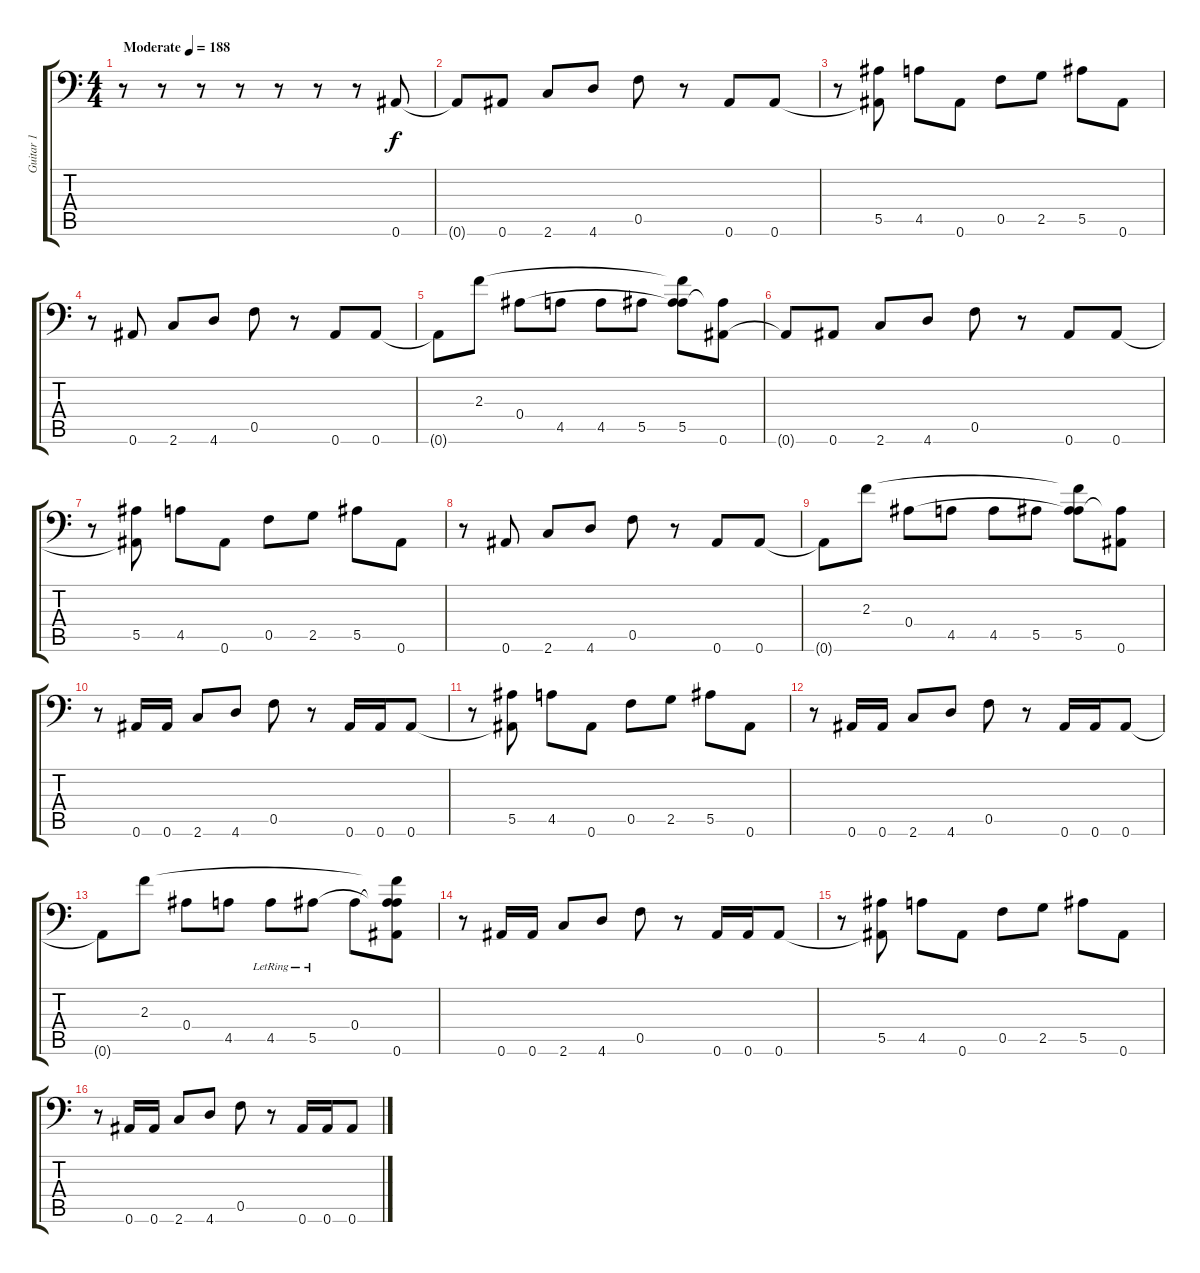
\track ("Guitar 1" "Guitar 1") {instrument distortionguitar}
\staff {score tabs}
\tuning (C4 G3 Eb3 Bb2 F2 Bb1) {hide}
\ts (4 4)
\tempo (188 "Moderate")
\clef f4
\ks c
r.8{dy f instrument distortionguitar} r.8 r.8 r.8 r.8 r.8 r.8 0.6.8 |
0.6{t}.8 0.6.8 2.6.8 4.6.8 0.5.8 r.8 0.6.8 0.6.8 |
r.8 (5.5 0.6{t}).8 4.5.8 0.6.8 0.5.8 2.5.8 5.5.8 0.6.8 |
r.8 0.6.8 2.6.8 4.6.8 0.5.8 r.8 0.6.8 0.6.8 |
0.6{t}.8 2.3.8 0.4.8 4.5.8 4.5.8 5.5.8 (2.3{t} 0.4{t} 5.5).8 (5.5{t} 0.6).8 |
0.6{t}.8 0.6.8 2.6.8 4.6.8 0.5.8 r.8 0.6.8 0.6.8 |
r.8 (5.5 0.6{t}).8 4.5.8 0.6.8 0.5.8 2.5.8 5.5.8 0.6.8 |
r.8 0.6.8 2.6.8 4.6.8 0.5.8 r.8 0.6.8 0.6.8 |
0.6{t}.8 2.3.8 0.4.8 4.5.8 4.5.8 5.5.8 (2.3{t} 0.4{t} 5.5).8 (5.5{t} 0.6).8 |
r.8 0.6.16 0.6.16 2.6.8 4.6.8 0.5.8 r.8 0.6.16 0.6.16 0.6.8 |
r.8 (5.5 0.6{t}).8 4.5.8 0.6.8 0.5.8 2.5.8 5.5.8 0.6.8 |
r.8 0.6.16 0.6.16 2.6.8 4.6.8 0.5.8 r.8 0.6.16 0.6.16 0.6.8 |
0.6{t}.8 2.3.8 0.4.8 4.5.8 4.5{lr}.8 5.5{lr}.8 0.4.8 (2.3{t} 0.4{t} 5.5{t} 0.6).8 |
r.8 0.6.16 0.6.16 2.6.8 4.6.8 0.5.8 r.8 0.6.16 0.6.16 0.6.8 |
r.8 (5.5 0.6{t}).8 4.5.8 0.6.8 0.5.8 2.5.8 5.5.8 0.6.8 |
r.8 0.6.16 0.6.16 2.6.8 4.6.8 0.5.8 r.8 0.6.16 0.6.16 0.6.8
